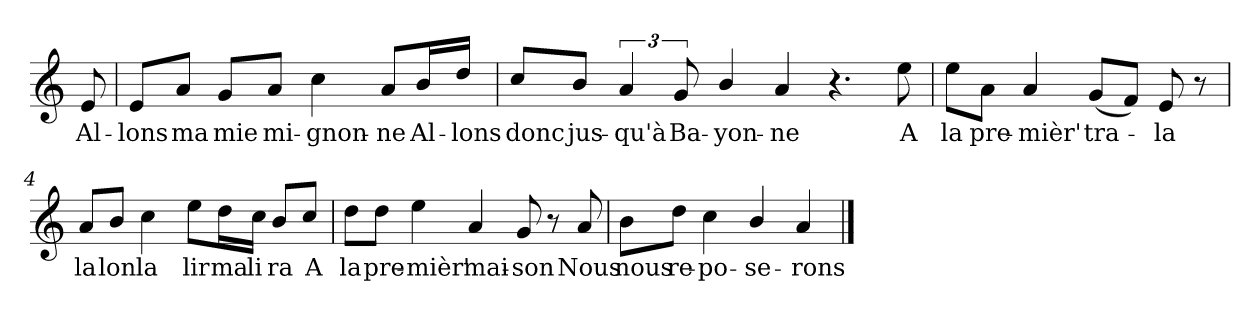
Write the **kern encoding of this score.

**kern	**text
*part1	*part1
*staff1	*staff1
*clefG2	*
*k[]	*
*C:	*
=	=
!	!LO:LY:b
8e/	Al-
=1	=1
!	!LO:LY:b
8e/L	-lons
!	!LO:LY:b
8a/J	ma
!	!LO:LY:b
8g/L	mie
!	!LO:LY:b
8a/J	mi-
!	!LO:LY:b
4cc\	-gnon-
!	!LO:LY:b
8a/L	-ne
!	!LO:LY:b
16b/L	Al-
!	!LO:LY:b
16dd/JJ	-lons
=2	=2
!	!LO:LY:b
8cc/L	donc
!	!LO:LY:b
8b/J	jus-
!	!LO:LY:b
6a/	-qu'à
!	!LO:LY:b
12g/	Ba-
!	!LO:LY:b
4b/	-yon-
!	!LO:LY:b
4a/	-ne
4.r	.
!	!LO:LY:b
8ee\	A
=3	=3
!	!LO:LY:b
8ee\L	la
!	!LO:LY:b
8a\J	pre-
!	!LO:LY:b
4a/	-mièr'
!	!LO:LY:b
(<8g/L	tra-
8f/J)	.
!	!LO:LY:b
8e/	-la
8r	.
!!LO:LB:g=z
=4	=4
!	!LO:LY:b
8a/L	la
!	!LO:LY:b
8b/J	lon
!	!LO:LY:b
4cc\	la
!	!LO:LY:b
8ee\L	lir
!	!LO:LY:b
16dd\L	ma
!	!LO:LY:b
16cc\JJ	li
!	!LO:LY:b
8b/L	ra
!	!LO:LY:b
8cc/J	A
=5	=5
!	!LO:LY:b
8dd\L	la
!	!LO:LY:b
8dd\J	pre-
!	!LO:LY:b
4ee\	-mièr'
!	!LO:LY:b
4a/	mai-
!	!LO:LY:b
8g/	-son
8r	.
!	!LO:LY:b
8a/	Nous
=6	=6
!	!LO:LY:b
8b\L	nous
!	!LO:LY:b
8dd\J	re-
!	!LO:LY:b
4cc\	-po-
!	!LO:LY:b
4b/	-se-
!	!LO:LY:b
4a/	-rons
==	==
*-	*-
